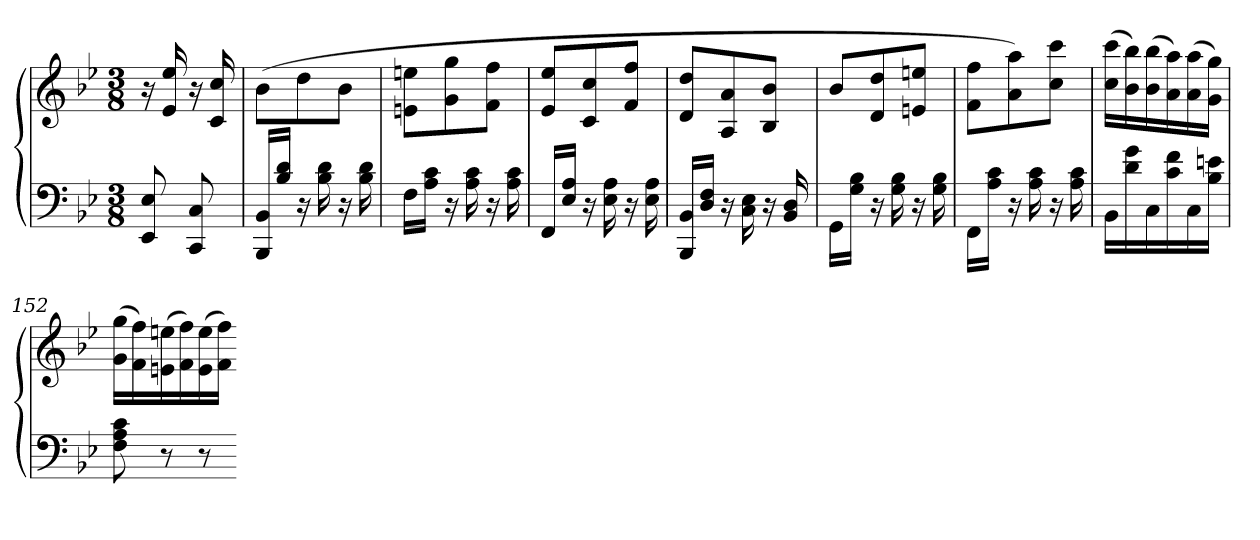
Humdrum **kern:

**kern	**kern
*part1	*part1
*staff2	*staff1
*clefF4	*clefG2
*k[b-e-]	*k[b-e-]
*B-:	*B-:
*M3/8	*M3/8
=	=
8EE- 8E-	16r
.	16e- 16ee-
8CC 8C	16r
.	16c 16cc
=145	=145
16BBB- 16BB-LL	(8b-L
16B- 16dJJ	.
16r	8dd
16B- 16d	.
16r	8b-J
16B- 16d	.
=146	=146
16FLL	8en 8eenL
16A 16cJJ	.
16r	8g 8gg
16A 16c	.
16r	8f 8ffJ
16A 16c	.
=147	=147
16FFLL	8e- 8ee-L
16E- 16AJJ	.
16r	8c 8cc
16E- 16A	.
16r	8f 8ffJ
16E- 16A	.
=148	=148
16BBB- 16BB-LL	8d 8ddL
16D 16FJJ	.
16r	8A 8a
16C 16E-	.
16r	8B- 8b-J
16BB- 16D	.
=149	=149
16GGLL	8b-L
16G 16B-JJ	.
16r	8d 8dd
16G 16B-	.
16r	8en 8eenJ
16G 16B-	.
=150	=150
16FFLL	8f 8ffL
16A 16cJJ	.
16r	8a 8aa)
16A 16c	.
16r	8cc 8cccJ
16A 16c	.
=151	=151
16BB-LL	(16cc 16cccLL
16d 16g	16b- 16bb-)
16C	(16b- 16bb-
16c 16f	16a 16aa)
16C	(16a 16aa
16B- 16enJJ	16g 16ggJJ)
=152	=152
8F 8A 8c	(16g 16ggLL
.	16f 16ff)
8r	(16en 16een
.	16f 16ff)
8r	(16e 16ee
.	16f 16ffJJ)
=-	=-
*-	*-
